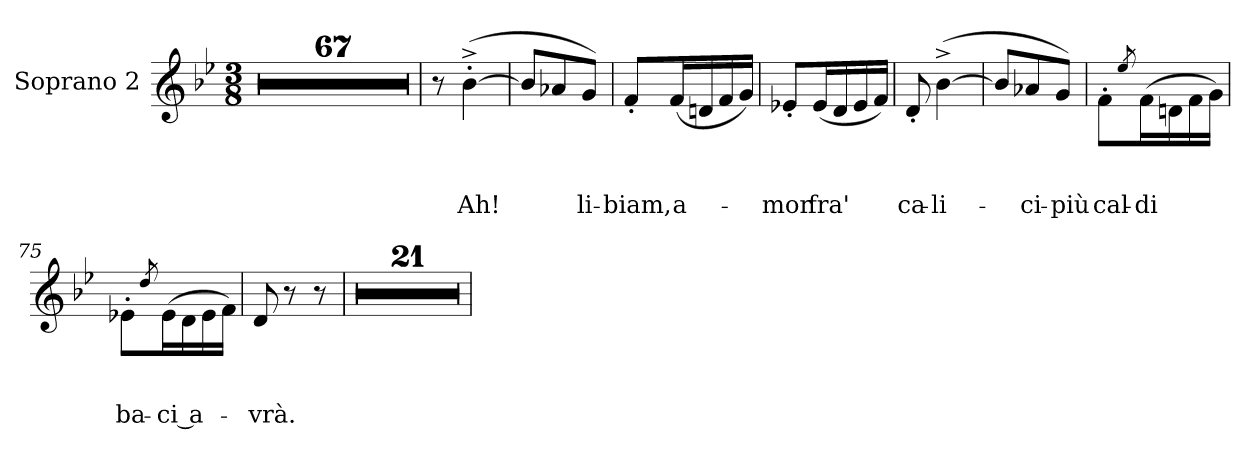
**kern	**text	**text	**text
*part1	*part1	*part1	*part1
*staff1	*staff1	*staff1	*staff1
*I"Soprano 2	*	*	*
*I'S.2	*	*	*
*clefG2	*	*	*
*k[b-e-]	*	*	*
*B-:	*	*	*
*M3/8	*	*	*
=1	=1	=1	=1
4.r	.	.	.
=2	=2	=2	=2
4.r	.	.	.
=3	=3	=3	=3
4.r	.	.	.
=4	=4	=4	=4
4.r	.	.	.
=5	=5	=5	=5
4.r	.	.	.
=6	=6	=6	=6
4.r	.	.	.
=7	=7	=7	=7
4.r	.	.	.
=8	=8	=8	=8
4.r	.	.	.
=9	=9	=9	=9
4.r	.	.	.
=10	=10	=10	=10
4.r	.	.	.
!!LO:LB:g=z
=11	=11	=11	=11
4.r	.	.	.
=12	=12	=12	=12
4.r	.	.	.
=13	=13	=13	=13
4.r	.	.	.
=14	=14	=14	=14
4.r	.	.	.
=15	=15	=15	=15
4.r	.	.	.
=16	=16	=16	=16
4.r	.	.	.
=17	=17	=17	=17
4.r	.	.	.
=18	=18	=18	=18
4.r	.	.	.
=19	=19	=19	=19
4.r	.	.	.
=20	=20	=20	=20
4.r	.	.	.
=21	=21	=21	=21
4.r	.	.	.
!!LO:PB:g=z
=22	=22	=22	=22
4.r	.	.	.
=23	=23	=23	=23
4.r	.	.	.
=24	=24	=24	=24
4.r	.	.	.
=25	=25	=25	=25
4.r	.	.	.
=26	=26	=26	=26
4.r	.	.	.
=27	=27	=27	=27
4.r	.	.	.
=28	=28	=28	=28
4.r	.	.	.
=29	=29	=29	=29
4.r	.	.	.
=30	=30	=30	=30
4.r	.	.	.
!!LO:LB:g=z
=31	=31	=31	=31
4.r	.	.	.
=32	=32	=32	=32
4.r	.	.	.
=33	=33	=33	=33
4.r	.	.	.
=34	=34	=34	=34
4.r	.	.	.
=35	=35	=35	=35
4.r	.	.	.
=36	=36	=36	=36
4.r	.	.	.
=37	=37	=37	=37
4.r	.	.	.
=38	=38	=38	=38
4.r	.	.	.
=39	=39	=39	=39
4.r	.	.	.
!!LO:LB:g=z
=40	=40	=40	=40
4.r	.	.	.
=41	=41	=41	=41
4.r	.	.	.
=42	=42	=42	=42
4.r	.	.	.
=43	=43	=43	=43
4.r	.	.	.
=44	=44	=44	=44
4.r	.	.	.
=45	=45	=45	=45
4.r	.	.	.
=46	=46	=46	=46
4.r	.	.	.
=47	=47	=47	=47
4.r	.	.	.
!!LO:LB:g=z
=48	=48	=48	=48
4.r	.	.	.
=49	=49	=49	=49
4.r	.	.	.
=50	=50	=50	=50
4.r	.	.	.
=51	=51	=51	=51
4.r	.	.	.
=52	=52	=52	=52
4.r	.	.	.
=53	=53	=53	=53
4.r	.	.	.
=54	=54	=54	=54
4.r	.	.	.
=55	=55	=55	=55
4.r	.	.	.
=56	=56	=56	=56
4.r	.	.	.
!!LO:LB:g=z
=57	=57	=57	=57
4.r	.	.	.
=58	=58	=58	=58
4.r	.	.	.
=59	=59	=59	=59
4.r	.	.	.
=60	=60	=60	=60
4.r	.	.	.
=61	=61	=61	=61
4.r	.	.	.
=62	=62	=62	=62
4.r	.	.	.
=63	=63	=63	=63
4.r	.	.	.
=64	=64	=64	=64
4.r	.	.	.
=65	=65	=65	=65
4.r	.	.	.
!!LO:PB:g=z
=66	=66	=66	=66
4.r	.	.	.
=67	=67	=67	=67
4.r	.	.	.
=68	=68	=68	=68
8r	.	.	.
(>[4b-^'\	.	.	Ah!
=69	=69	=69	=69
8b-/L]	.	.	.
8a-X/	.	.	.
8g/J)	.	.	li-
=70	=70	=70	=70
8f'/L	.	.	-biam,
(16f/L	.	.	a-
16dn/	.	.	.
16f/	.	.	.
16g/JJ)	.	.	.
=71	=71	=71	=71
8e-X'/L	.	.	-mor
(16e-/L	.	.	fra'
16d/	.	.	.
16e-/	.	.	.
16f/JJ)	.	.	.
=72	=72	=72	=72
8d'/	.	.	ca-
(>[4b-^\	.	.	-li-
!!LO:PB:g=z
=73	=73	=73	=73
8b-/L]	.	.	.
8a-X/	.	.	-ci-
8g/J)	.	.	-più
=74	=74	=74	=74
8f'\L	.	.	cal-
8qee-/	.	.	.
(16f\L	.	.	-di
16dn\	.	.	.
16f\	.	.	.
16g\JJ)	.	.	.
=75	=75	=75	=75
8e-X'\L	.	.	ba-
8qdd/	.	.	.
(16e-\L	.	.	ci a-
16d\	.	.	.
16e-\	.	.	.
16f\JJ)	.	.	.
=76	=76	=76	=76
8d/	.	.	-vrà.-
8r	.	.	.
8r	.	.	.
=77	=77	=77	=77
4.r	.	.	.
=78	=78	=78	=78
4.r	.	.	.
=79	=79	=79	=79
4.r	.	.	.
=80	=80	=80	=80
4.r	.	.	.
!!LO:LB:g=z
=81	=81	=81	=81
4.r	.	.	.
=82	=82	=82	=82
4.r	.	.	.
=83	=83	=83	=83
4.r	.	.	.
=84	=84	=84	=84
4.r	.	.	.
=85	=85	=85	=85
4.r	.	.	.
=86	=86	=86	=86
4.r	.	.	.
=87	=87	=87	=87
4.r	.	.	.
=88	=88	=88	=88
4.r	.	.	.
!!LO:PB:g=z
=89	=89	=89	=89
4.r	.	.	.
=90	=90	=90	=90
4.r	.	.	.
=91	=91	=91	=91
4.r	.	.	.
=92	=92	=92	=92
4.r	.	.	.
=93	=93	=93	=93
4.r	.	.	.
=94	=94	=94	=94
4.r	.	.	.
=95	=95	=95	=95
4.r	.	.	.
=96	=96	=96	=96
4.r	.	.	.
!!LO:LB:g=z
=97	=97	=97	=97
4.r	.	.	.
=	=	=	=
*-	*-	*-	*-
